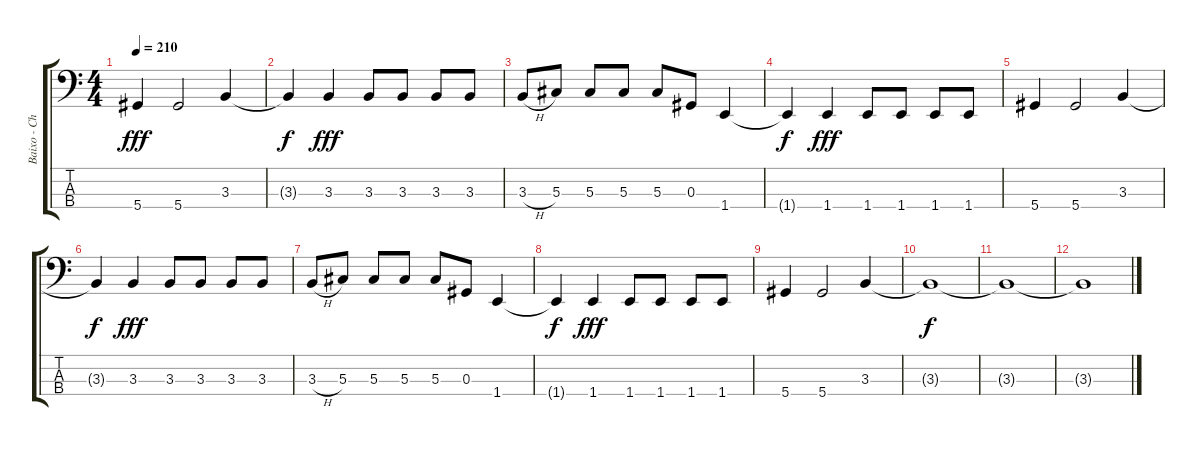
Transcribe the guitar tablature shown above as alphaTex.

\track ("Baixo - Champignon" "Baixo - Ch") {instrument electricbassfinger}
\staff {score tabs}
\tuning (Gb2 Db2 Ab1 Eb1) {hide}
\ts (4 4)
\tempo 210
\clef f4
\ks c
5.4.4{dy fff} 5.4.2 3.3.4 |
3.3{t}.4{dy f} 3.3.4{dy fff} 3.3.8 3.3.8 3.3.8 3.3.8 |
3.3{h}.8 5.3.8 5.3.8 5.3.8 5.3.8 0.3.8 1.4.4 |
1.4{t}.4{dy f} 1.4.4{dy fff} 1.4.8 1.4.8 1.4.8 1.4.8 |
5.4.4 5.4.2 3.3.4 |
3.3{t}.4{dy f} 3.3.4{dy fff} 3.3.8 3.3.8 3.3.8 3.3.8 |
3.3{h}.8 5.3.8 5.3.8 5.3.8 5.3.8 0.3.8 1.4.4 |
1.4{t}.4{dy f} 1.4.4{dy fff} 1.4.8 1.4.8 1.4.8 1.4.8 |
5.4.4 5.4.2 3.3.4 |
3.3{t}.1{dy f} |
3.3{t}.1 |
3.3{t}.1
